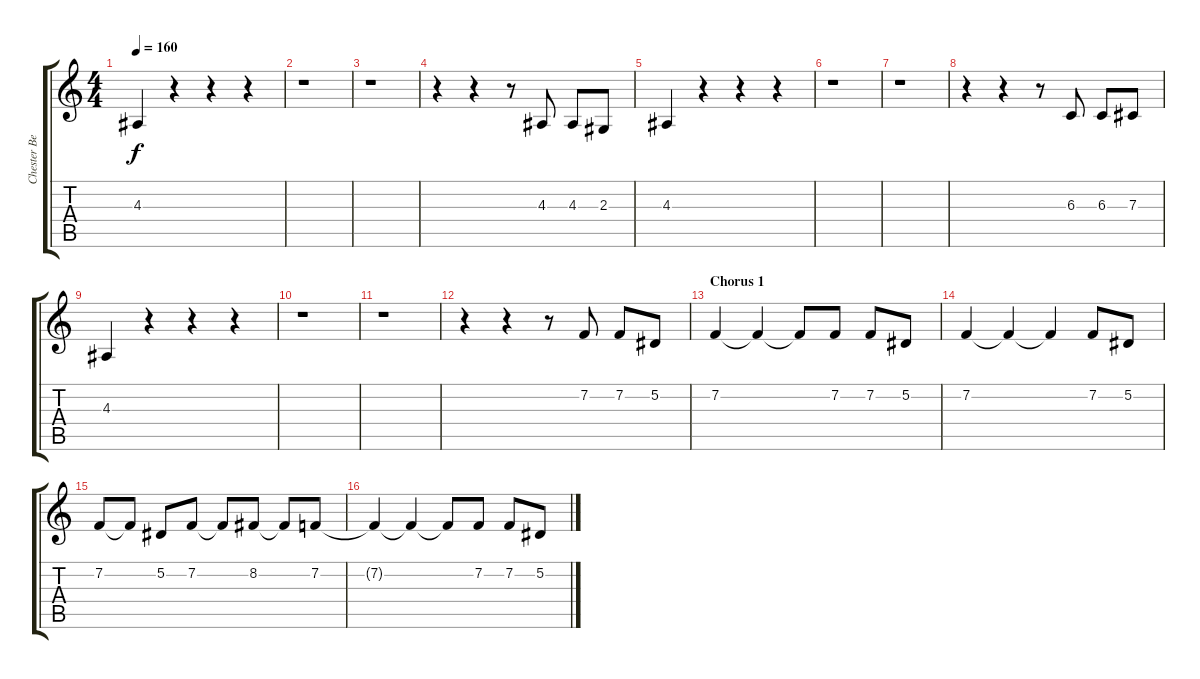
\track ("Chester Bennington (Vocals)" "Chester Be") {instrument harmonica}
\staff {score tabs}
\tuning (Eb4 Bb3 Gb3 Db3 Ab2 Eb2) {hide}
\ts (4 4)
\tempo 160
\clef g2
\ks c
4.3.4{dy f} r.4 r.4 r.4 |
r.1 |
r.1 |
r.4 r.4 r.8 4.3.8 4.3.8 2.3.8 |
4.3.4 r.4 r.4 r.4 |
r.1 |
r.1 |
r.4 r.4 r.8 6.3.8 6.3.8 7.3.8 |
4.3.4 r.4 r.4 r.4 |
r.1 |
r.1 |
r.4 r.4 r.8 7.2.8 7.2.8 5.2.8 |
\section ("" "Chorus 1")
7.2.4 7.2{t}.4 7.2{t}.8 7.2.8 7.2.8 5.2.8 |
7.2.4 7.2{t}.4 7.2{t}.4 7.2.8 5.2.8 |
7.2.8 7.2{t}.8 5.2.8 7.2.8 7.2{t}.8 8.2.8 8.2{t}.8 7.2.8 |
7.2{t}.4 7.2{t}.4 7.2{t}.8 7.2.8 7.2.8 5.2.8
